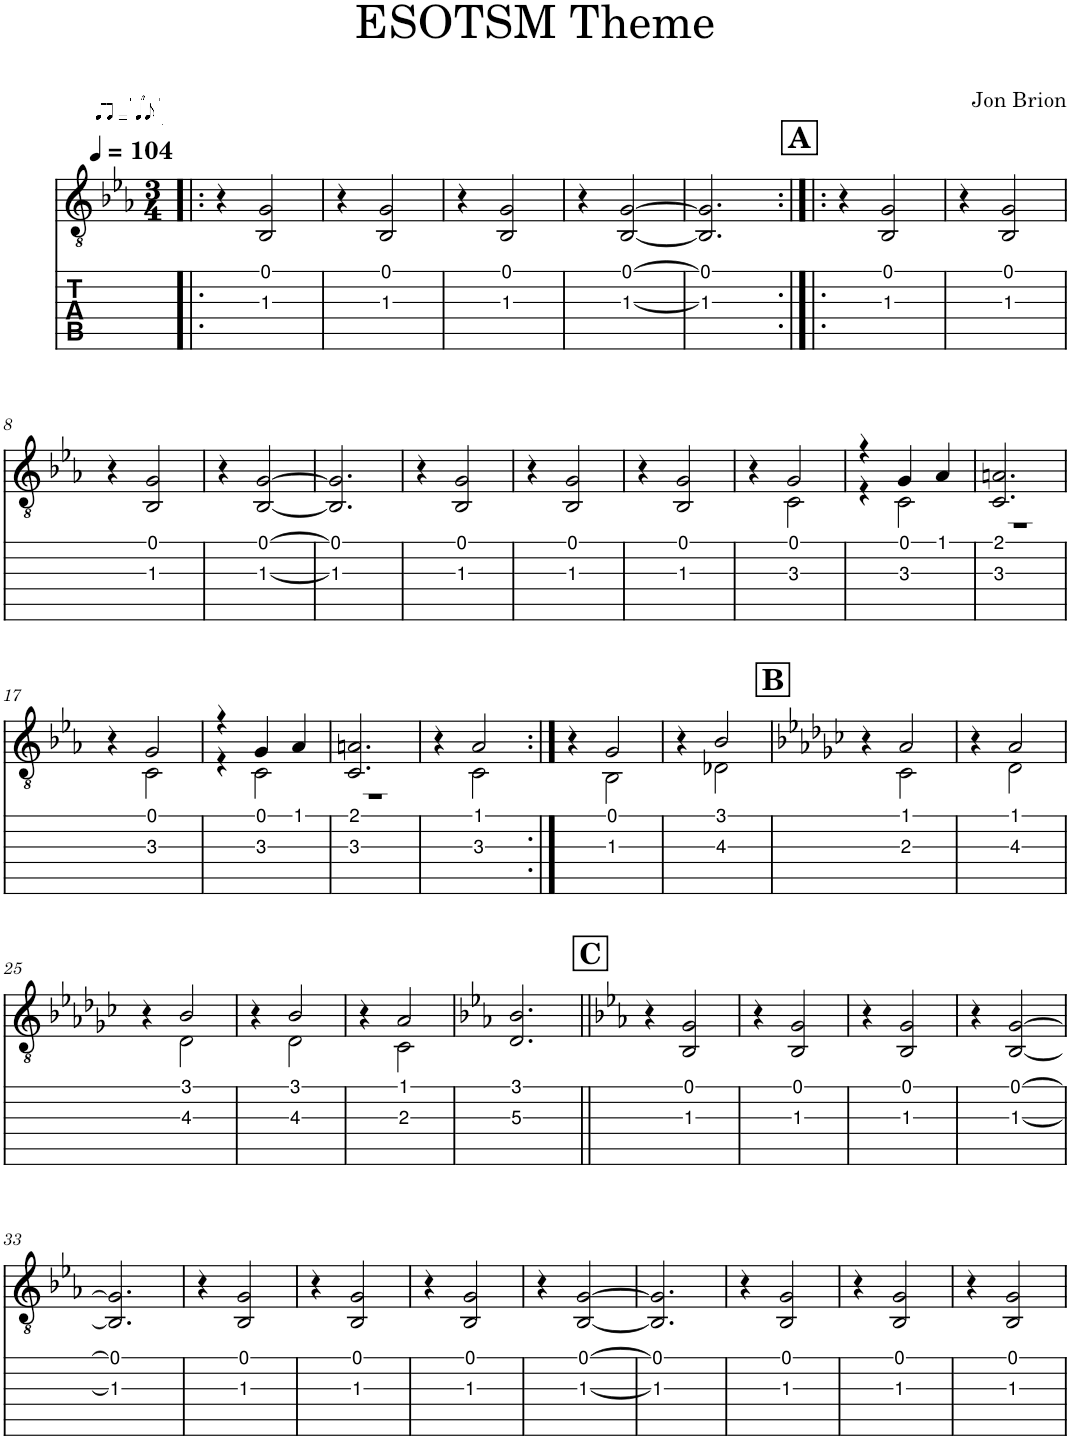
**kern	**kern
*part1	*part1
*staff2	*staff1
*I"G2	*
*I'G2	*
*stria6	*
*	*clefGv2
*Trd-7c-12	*Trd-7c-12
*k[b-e-a-]	*k[b-e-a-]
*M3/4	*M3/4
=1!|:	=1!|:
4r	4r
2BB- 2G	2BB-/ 2G/
=2	=2
4r	4r
2BB- 2G	2BB-/ 2G/
=3	=3
4r	4r
2BB- 2G	2BB-/ 2G/
=4	=4
4r	4r
[2BB- [2G	[2BB-/ [2G/
=5	=5
2.BB-] 2.G]	2.BB-/] 2.G/]
=6:|!|:	=6:|!|:
4r	4r
2BB- 2G	2BB-/ 2G/
=7	=7
4r	4r
2BB- 2G	2BB-/ 2G/
!!LO:LB:g=z
=8	=8
4r	4r
2BB- 2G	2BB-/ 2G/
=9	=9
4r	4r
[2BB- [2G	[2BB-/ [2G/
=10	=10
2.BB-] 2.G]	2.BB-/] 2.G/]
=11	=11
4r	4r
2BB- 2G	2BB-/ 2G/
=12	=12
4r	4r
2BB- 2G	2BB-/ 2G/
=13	=13
4r	4r
2BB- 2G	2BB-/ 2G/
=14	=14
*^	*^
4r	4ryy	4r	4ryy
2G	2C	2G/	2C\
=15	=15	=15	=15
4r	4r	4r	4r
4G	2C	4G/	2C\
4A-	.	4A-/	.
=16	=16	=16	=16
2.C 2.A	2.r	2.C/ 2.An/	2.r
!!LO:LB:g=z	!!
=17	=17	=17	=17
4r	4ryy	4r	4ryy
2G	2C	2G/	2C\
=18	=18	=18	=18
4r	4r	4r	4r
4G	2C	4G/	2C\
4A-	.	4A-/	.
=19	=19	=19	=19
2.C 2.An	2.r	2.C/ 2.An/	2.r
=20	=20	=20	=20
4r	4ryy	4r	4ryy
2A-	2C	2A-/	2C\
=21:|!	=21:|!	=21:|!	=21:|!
4r	4ryy	4r	4ryy
2G	2BB-	2G/	2BB-\
=22	=22	=22	=22
4r	4ryy	4r	4ryy
2B-	2D-	2B-/	2D-X\
=23	=23	=23	=23
*k[b-e-a-d-g-c-]	*	*k[b-e-a-d-g-c-]	*
4r	4ryy	4r	4ryy
2A-	2C-	2A-/	2C-\
=24	=24	=24	=24
4r	4ryy	4r	4ryy
2A-	2D-	2A-/	2D-\
!!LO:LB:g=z	!!
=25	=25	=25	=25
4r	4ryy	4r	4ryy
2B-	2D-	2B-/	2D-\
=26	=26	=26	=26
4r	4ryy	4r	4ryy
2B-	2D-	2B-/	2D-\
=27	=27	=27	=27
4r	4ryy	4r	4ryy
2A-	2C-	2A-/	2C-\
*v	*v	*	*
*	*v	*v
=28	=28
*k[b-e-a-]	*k[b-e-a-]
2.D 2.B-	2.D/ 2.B-/
=29||	=29||
*k[b-e-a-]	*k[b-e-a-]
4r	4r
2BB- 2G	2BB-/ 2G/
=30	=30
4r	4r
2BB- 2G	2BB-/ 2G/
=31	=31
4r	4r
2BB- 2G	2BB-/ 2G/
=32	=32
4r	4r
[2BB- [2G	[2BB-/ [2G/
!!LO:LB:g=z
=33	=33
2.BB-] 2.G]	2.BB-/] 2.G/]
=34	=34
4r	4r
2BB- 2G	2BB-/ 2G/
=35	=35
4r	4r
2BB- 2G	2BB-/ 2G/
=36	=36
4r	4r
2BB- 2G	2BB-/ 2G/
=37	=37
4r	4r
[2BB- [2G	[2BB-/ [2G/
=38	=38
2.BB-] 2.G]	2.BB-/] 2.G/]
=39	=39
4r	4r
2BB- 2G	2BB-/ 2G/
=40	=40
4r	4r
2BB- 2G	2BB-/ 2G/
=41	=41
4r	4r
2BB- 2G	2BB-/ 2G/
=	=
*-	*-
